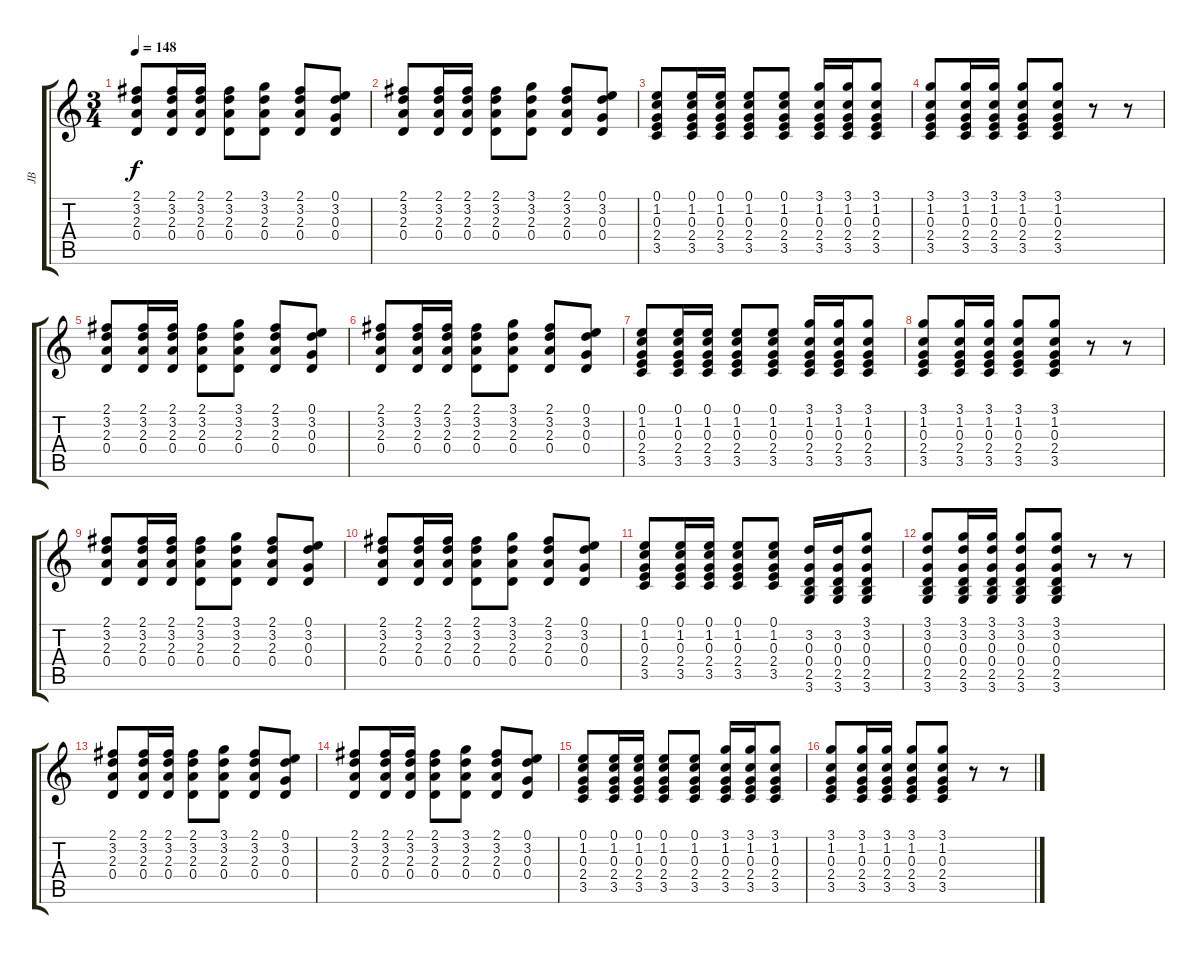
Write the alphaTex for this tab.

\track ("JB " "JB ") {instrument acousticguitarsteel}
\staff {score tabs}
\tuning (E4 B3 G3 D3 A2 E2) {hide}
\ts (3 4)
\tempo 148
\clef g2
\ks c
(2.1 3.2 2.3 0.4).8{dy f} (2.1 3.2 2.3 0.4).16 (2.1 3.2 2.3 0.4).16 (2.1 3.2 2.3 0.4).8 (3.1 3.2 2.3 0.4).8 (2.1 3.2 2.3 0.4).8 (0.1 3.2 0.3 0.4).8 |
(2.1 3.2 2.3 0.4).8 (2.1 3.2 2.3 0.4).16 (2.1 3.2 2.3 0.4).16 (2.1 3.2 2.3 0.4).8 (3.1 3.2 2.3 0.4).8 (2.1 3.2 2.3 0.4).8 (0.1 3.2 0.3 0.4).8 |
(0.1 1.2 0.3 2.4 3.5).8 (0.1 1.2 0.3 2.4 3.5).16 (0.1 1.2 0.3 2.4 3.5).16 (0.1 1.2 0.3 2.4 3.5).8 (0.1 1.2 0.3 2.4 3.5).8 (3.1 1.2 0.3 2.4 3.5).16 (3.1 1.2 0.3 2.4 3.5).16 (3.1 1.2 0.3 2.4 3.5).8 |
(3.1 1.2 0.3 2.4 3.5).8 (3.1 1.2 0.3 2.4 3.5).16 (3.1 1.2 0.3 2.4 3.5).16 (3.1 1.2 0.3 2.4 3.5).8 (3.1 1.2 0.3 2.4 3.5).8 r.8 r.8 |
(2.1 3.2 2.3 0.4).8 (2.1 3.2 2.3 0.4).16 (2.1 3.2 2.3 0.4).16 (2.1 3.2 2.3 0.4).8 (3.1 3.2 2.3 0.4).8 (2.1 3.2 2.3 0.4).8 (0.1 3.2 0.3 0.4).8 |
(2.1 3.2 2.3 0.4).8 (2.1 3.2 2.3 0.4).16 (2.1 3.2 2.3 0.4).16 (2.1 3.2 2.3 0.4).8 (3.1 3.2 2.3 0.4).8 (2.1 3.2 2.3 0.4).8 (0.1 3.2 0.3 0.4).8 |
(0.1 1.2 0.3 2.4 3.5).8 (0.1 1.2 0.3 2.4 3.5).16 (0.1 1.2 0.3 2.4 3.5).16 (0.1 1.2 0.3 2.4 3.5).8 (0.1 1.2 0.3 2.4 3.5).8 (3.1 1.2 0.3 2.4 3.5).16 (3.1 1.2 0.3 2.4 3.5).16 (3.1 1.2 0.3 2.4 3.5).8 |
(3.1 1.2 0.3 2.4 3.5).8 (3.1 1.2 0.3 2.4 3.5).16 (3.1 1.2 0.3 2.4 3.5).16 (3.1 1.2 0.3 2.4 3.5).8 (3.1 1.2 0.3 2.4 3.5).8 r.8 r.8 |
(2.1 3.2 2.3 0.4).8 (2.1 3.2 2.3 0.4).16 (2.1 3.2 2.3 0.4).16 (2.1 3.2 2.3 0.4).8 (3.1 3.2 2.3 0.4).8 (2.1 3.2 2.3 0.4).8 (0.1 3.2 0.3 0.4).8 |
(2.1 3.2 2.3 0.4).8 (2.1 3.2 2.3 0.4).16 (2.1 3.2 2.3 0.4).16 (2.1 3.2 2.3 0.4).8 (3.1 3.2 2.3 0.4).8 (2.1 3.2 2.3 0.4).8 (0.1 3.2 0.3 0.4).8 |
(0.1 1.2 0.3 2.4 3.5).8 (0.1 1.2 0.3 2.4 3.5).16 (0.1 1.2 0.3 2.4 3.5).16 (0.1 1.2 0.3 2.4 3.5).8 (0.1 1.2 0.3 2.4 3.5).8 (3.2 0.3 0.4 2.5 3.6).16 (3.2 0.3 0.4 2.5 3.6).16 (3.1 3.2 0.3 0.4 2.5 3.6).8 |
(3.1 3.2 0.3 0.4 2.5 3.6).8 (3.1 3.2 0.3 0.4 2.5 3.6).16 (3.1 3.2 0.3 0.4 2.5 3.6).16 (3.1 3.2 0.3 0.4 2.5 3.6).8 (3.1 3.2 0.3 0.4 2.5 3.6).8 r.8 r.8 |
(2.1 3.2 2.3 0.4).8 (2.1 3.2 2.3 0.4).16 (2.1 3.2 2.3 0.4).16 (2.1 3.2 2.3 0.4).8 (3.1 3.2 2.3 0.4).8 (2.1 3.2 2.3 0.4).8 (0.1 3.2 0.3 0.4).8 |
(2.1 3.2 2.3 0.4).8 (2.1 3.2 2.3 0.4).16 (2.1 3.2 2.3 0.4).16 (2.1 3.2 2.3 0.4).8 (3.1 3.2 2.3 0.4).8 (2.1 3.2 2.3 0.4).8 (0.1 3.2 0.3 0.4).8 |
(0.1 1.2 0.3 2.4 3.5).8 (0.1 1.2 0.3 2.4 3.5).16 (0.1 1.2 0.3 2.4 3.5).16 (0.1 1.2 0.3 2.4 3.5).8 (0.1 1.2 0.3 2.4 3.5).8 (3.1 1.2 0.3 2.4 3.5).16 (3.1 1.2 0.3 2.4 3.5).16 (3.1 1.2 0.3 2.4 3.5).8 |
(3.1 1.2 0.3 2.4 3.5).8 (3.1 1.2 0.3 2.4 3.5).16 (3.1 1.2 0.3 2.4 3.5).16 (3.1 1.2 0.3 2.4 3.5).8 (3.1 1.2 0.3 2.4 3.5).8 r.8 r.8
